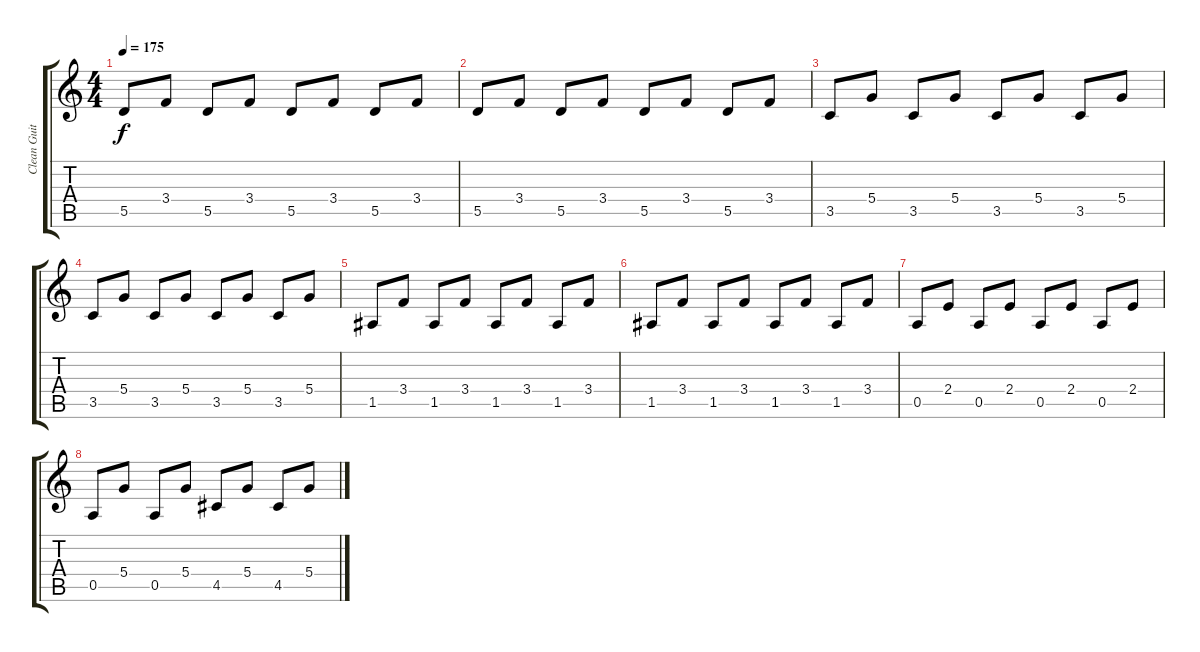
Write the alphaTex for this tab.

\track ("Clean Guitar" "Clean Guit") {instrument acousticguitarnylon}
\staff {score tabs}
\tuning (E4 B3 G3 D3 A2 E2) {hide}
\ts (4 4)
\tempo 175
\clef g2
\ks c
5.5.8{dy f} 3.4.8 5.5.8 3.4.8 5.5.8 3.4.8 5.5.8 3.4.8 |
5.5.8 3.4.8 5.5.8 3.4.8 5.5.8 3.4.8 5.5.8 3.4.8 |
3.5.8 5.4.8 3.5.8 5.4.8 3.5.8 5.4.8 3.5.8 5.4.8 |
3.5.8 5.4.8 3.5.8 5.4.8 3.5.8 5.4.8 3.5.8 5.4.8 |
1.5.8 3.4.8 1.5.8 3.4.8 1.5.8 3.4.8 1.5.8 3.4.8 |
1.5.8 3.4.8 1.5.8 3.4.8 1.5.8 3.4.8 1.5.8 3.4.8 |
0.5.8 2.4.8 0.5.8 2.4.8 0.5.8 2.4.8 0.5.8 2.4.8 |
0.5.8 5.4.8 0.5.8 5.4.8 4.5.8 5.4.8 4.5.8 5.4.8
